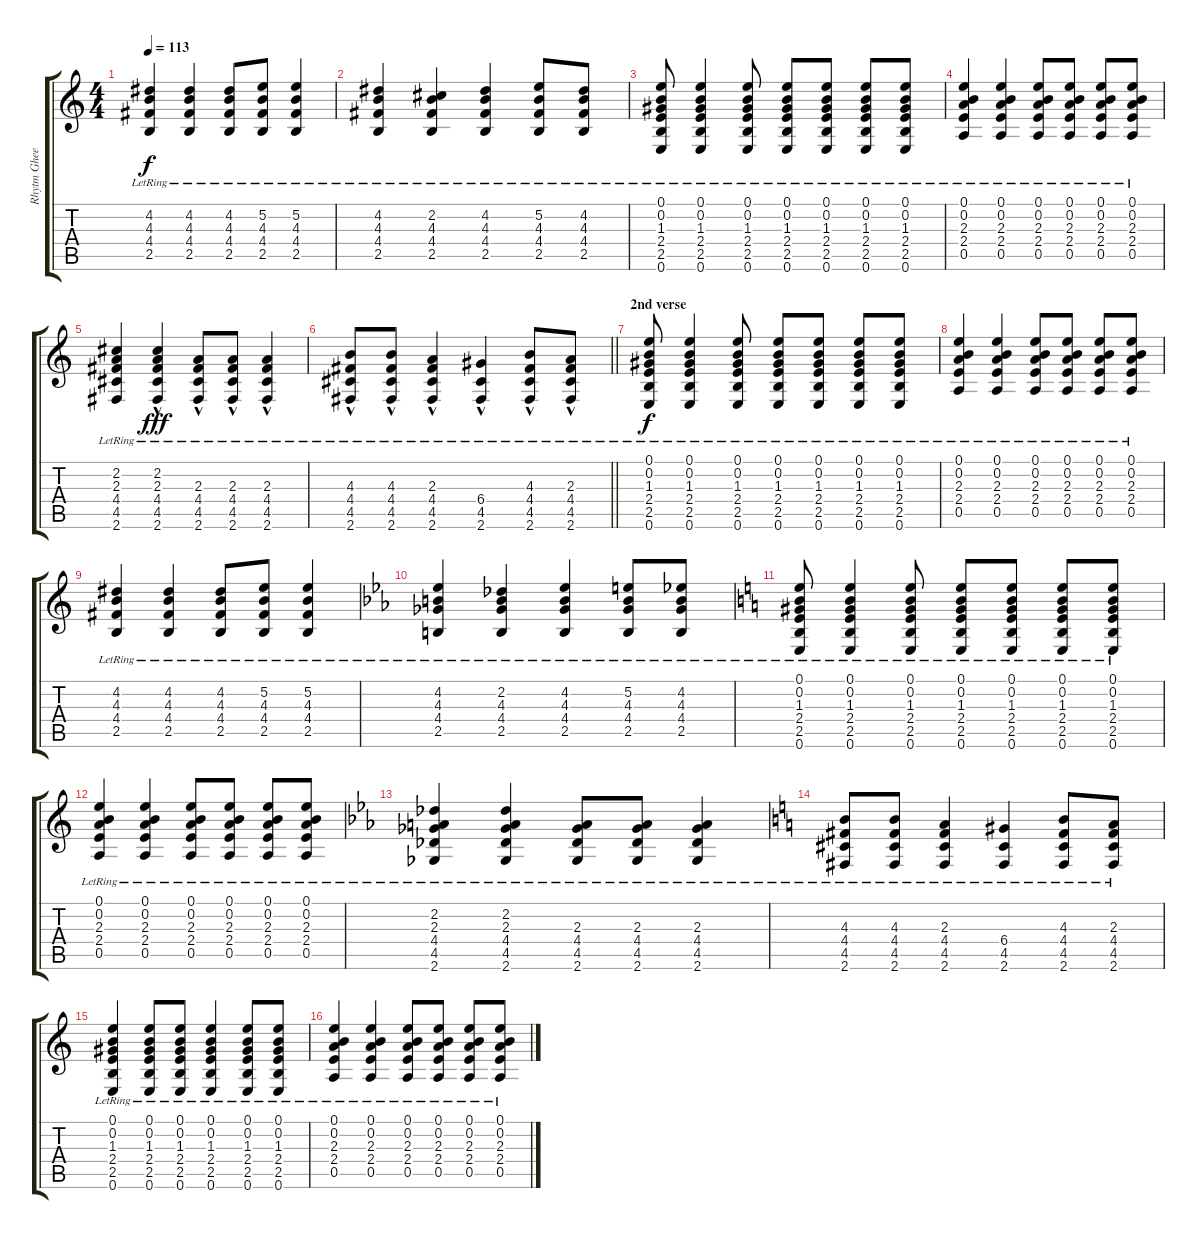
\track ("Rhytm Gheetar" "Rhytm Ghee") {instrument acousticguitarsteel}
\staff {score tabs}
\tuning (E4 B3 G3 D3 A2 E2) {hide}
\ts (4 4)
\tempo 113
\clef g2
\ks c
(4.2{lr} 4.3{lr} 4.4{lr} 2.5{lr}).4{dy f} (4.2{lr} 4.3 4.4 2.5).4 (4.2 4.3{lr} 4.4 2.5).8 (5.2{lr} 4.3 4.4 2.5).8 (5.2{lr} 4.3 4.4 2.5).4 |
(4.2{lr} 4.3 4.4 2.5).4 (2.2{lr} 4.3 4.4 2.5).4 (4.2{lr} 4.3 4.4 2.5).4 (5.2{lr} 4.3 4.4 2.5).8 (4.2{lr} 4.3 4.4 2.5).8 |
(0.1 0.2{lr} 1.3{lr} 2.4{lr} 2.5{lr} 0.6).8 (0.1 0.2{lr} 1.3{lr} 2.4{lr} 2.5{lr} 0.6).4 (0.1 0.2{lr} 1.3{lr} 2.4{lr} 2.5{lr} 0.6).8 (0.1 0.2{lr} 1.3{lr} 2.4{lr} 2.5{lr} 0.6).8 (0.1 0.2{lr} 1.3{lr} 2.4{lr} 2.5{lr} 0.6).8 (0.1 0.2{lr} 1.3{lr} 2.4{lr} 2.5{lr} 0.6).8 (0.1 0.2{lr} 1.3{lr} 2.4{lr} 2.5{lr} 0.6).8 |
(0.1{lr} 0.2{lr} 2.3{lr} 2.4 0.5{lr}).4 (0.1{lr} 0.2{lr} 2.3{lr} 2.4{lr} 0.5{lr}).4 (0.1{lr} 0.2{lr} 2.3{lr} 2.4{lr} 0.5{lr}).8 (0.1{lr} 0.2{lr} 2.3{lr} 2.4{lr} 0.5{lr}).8 (0.1{lr} 0.2{lr} 2.3{lr} 2.4{lr} 0.5{lr}).8 (0.1{lr} 0.2{lr} 2.3{lr} 2.4{lr} 0.5{lr}).8 |
(2.2{lr} 2.3{lr} 4.4{lr} 4.5{lr} 2.6{lr}).4 (2.2 2.3{hac lr} 4.4 4.5 2.6).4{dy fff} (2.3 4.4{hac lr} 4.5 2.6).8 (2.3{hac lr} 4.4 4.5 2.6).8 (2.3{hac lr} 4.4 4.5 2.6).4 |
\barLineRight lightlight
(4.3{hac lr} 4.4 4.5 2.6).8 (4.3{hac lr} 4.4 4.5 2.6).8 (2.3 4.4{hac lr} 4.5 2.6).4 (6.4{hac lr} 4.5 2.6).4 (4.3{hac lr} 4.4 4.5 2.6).8 (2.3{hac} 4.4{lr} 4.5 2.6).8 |
\section ("" "2nd verse")
(0.1 0.2{lr} 1.3{lr} 2.4{lr} 2.5{lr} 0.6).8{dy f} (0.1 0.2{lr} 1.3{lr} 2.4{lr} 2.5{lr} 0.6).4 (0.1 0.2{lr} 1.3{lr} 2.4{lr} 2.5{lr} 0.6).8 (0.1 0.2{lr} 1.3{lr} 2.4{lr} 2.5{lr} 0.6).8 (0.1 0.2{lr} 1.3{lr} 2.4{lr} 2.5{lr} 0.6).8 (0.1 0.2{lr} 1.3{lr} 2.4{lr} 2.5{lr} 0.6).8 (0.1 0.2{lr} 1.3{lr} 2.4{lr} 2.5{lr} 0.6).8 |
(0.1{lr} 0.2{lr} 2.3{lr} 2.4 0.5{lr}).4 (0.1{lr} 0.2{lr} 2.3{lr} 2.4{lr} 0.5{lr}).4 (0.1{lr} 0.2{lr} 2.3{lr} 2.4{lr} 0.5{lr}).8 (0.1{lr} 0.2{lr} 2.3{lr} 2.4{lr} 0.5{lr}).8 (0.1{lr} 0.2{lr} 2.3{lr} 2.4{lr} 0.5{lr}).8 (0.1{lr} 0.2{lr} 2.3{lr} 2.4{lr} 0.5{lr}).8 |
(4.2{lr} 4.3{lr} 4.4{lr} 2.5{lr}).4 (4.2{lr} 4.3 4.4 2.5).4 (4.2 4.3{lr} 4.4 2.5).8 (5.2{lr} 4.3 4.4 2.5).8 (5.2{lr} 4.3 4.4 2.5).4 |
\ks eb
(4.2{lr} 4.3 4.4 2.5).4 (2.2{lr} 4.3 4.4 2.5).4 (4.2{lr} 4.3 4.4 2.5).4 (5.2{lr} 4.3 4.4 2.5).8 (4.2{lr} 4.3 4.4 2.5).8 |
\ks c
(0.1 0.2{lr} 1.3{lr} 2.4{lr} 2.5{lr} 0.6).8 (0.1 0.2{lr} 1.3{lr} 2.4{lr} 2.5{lr} 0.6).4 (0.1 0.2{lr} 1.3{lr} 2.4{lr} 2.5{lr} 0.6).8 (0.1 0.2{lr} 1.3{lr} 2.4{lr} 2.5{lr} 0.6).8 (0.1 0.2{lr} 1.3{lr} 2.4{lr} 2.5{lr} 0.6).8 (0.1 0.2{lr} 1.3{lr} 2.4{lr} 2.5{lr} 0.6).8 (0.1 0.2{lr} 1.3{lr} 2.4{lr} 2.5{lr} 0.6).8 |
(0.1{lr} 0.2{lr} 2.3{lr} 2.4 0.5{lr}).4 (0.1{lr} 0.2{lr} 2.3{lr} 2.4{lr} 0.5{lr}).4 (0.1{lr} 0.2{lr} 2.3{lr} 2.4{lr} 0.5{lr}).8 (0.1{lr} 0.2{lr} 2.3{lr} 2.4{lr} 0.5{lr}).8 (0.1{lr} 0.2{lr} 2.3{lr} 2.4{lr} 0.5{lr}).8 (0.1{lr} 0.2{lr} 2.3{lr} 2.4{lr} 0.5{lr}).8 |
\ks eb
(2.2{lr} 2.3{lr} 4.4{lr} 4.5{lr} 2.6{lr}).4 (2.2 2.3{lr} 4.4 4.5 2.6).4 (2.3 4.4{lr} 4.5 2.6).8 (2.3{lr} 4.4 4.5 2.6).8 (2.3{lr} 4.4 4.5 2.6).4 |
\ks c
(4.3{lr} 4.4 4.5 2.6).8 (4.3{lr} 4.4 4.5 2.6).8 (2.3 4.4{lr} 4.5 2.6).4 (6.4{lr} 4.5 2.6).4 (4.3{lr} 4.4 4.5 2.6).8 (2.3 4.4{lr} 4.5 2.6).8 |
(0.1 0.2{lr} 1.3{lr} 2.4{lr} 2.5{lr} 0.6).4 (0.1 0.2{lr} 1.3{lr} 2.4{lr} 2.5{lr} 0.6).8 (0.1 0.2{lr} 1.3{lr} 2.4{lr} 2.5{lr} 0.6).8 (0.1 0.2{lr} 1.3{lr} 2.4{lr} 2.5{lr} 0.6).4 (0.1 0.2{lr} 1.3{lr} 2.4{lr} 2.5{lr} 0.6).8 (0.1 0.2{lr} 1.3{lr} 2.4{lr} 2.5{lr} 0.6).8 |
(0.1{lr} 0.2{lr} 2.3{lr} 2.4 0.5{lr}).4 (0.1{lr} 0.2{lr} 2.3{lr} 2.4{lr} 0.5{lr}).4 (0.1{lr} 0.2{lr} 2.3{lr} 2.4{lr} 0.5{lr}).8 (0.1{lr} 0.2{lr} 2.3{lr} 2.4{lr} 0.5{lr}).8 (0.1{lr} 0.2{lr} 2.3{lr} 2.4{lr} 0.5{lr}).8 (0.1{lr} 0.2{lr} 2.3{lr} 2.4{lr} 0.5{lr}).8
